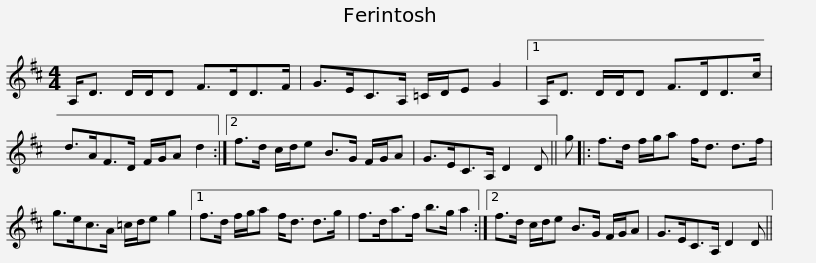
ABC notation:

X:1
L:1/8
M:4/4
I:linebreak $
K:D
V:1 treble
V:1
 A,<D D/D/D F>DD>F | G>EC>A, =C/D/E G2 |1 A,<D D/D/D F>DD>c | d>AF>D F/G/A d2 :|2$ f>d c/d/e B>G F/G/A | %5
 G>EC>A, D2 D || g |: f>d f/g/a f<d d>f | g>ec>A =c/d/e g2 |1$ f>d f/g/a f<d d>g | %10
 f>da>f b>g a2 :|2 f>d c/d/e B>G F/G/A | G>EC>A, D2 D || %13
